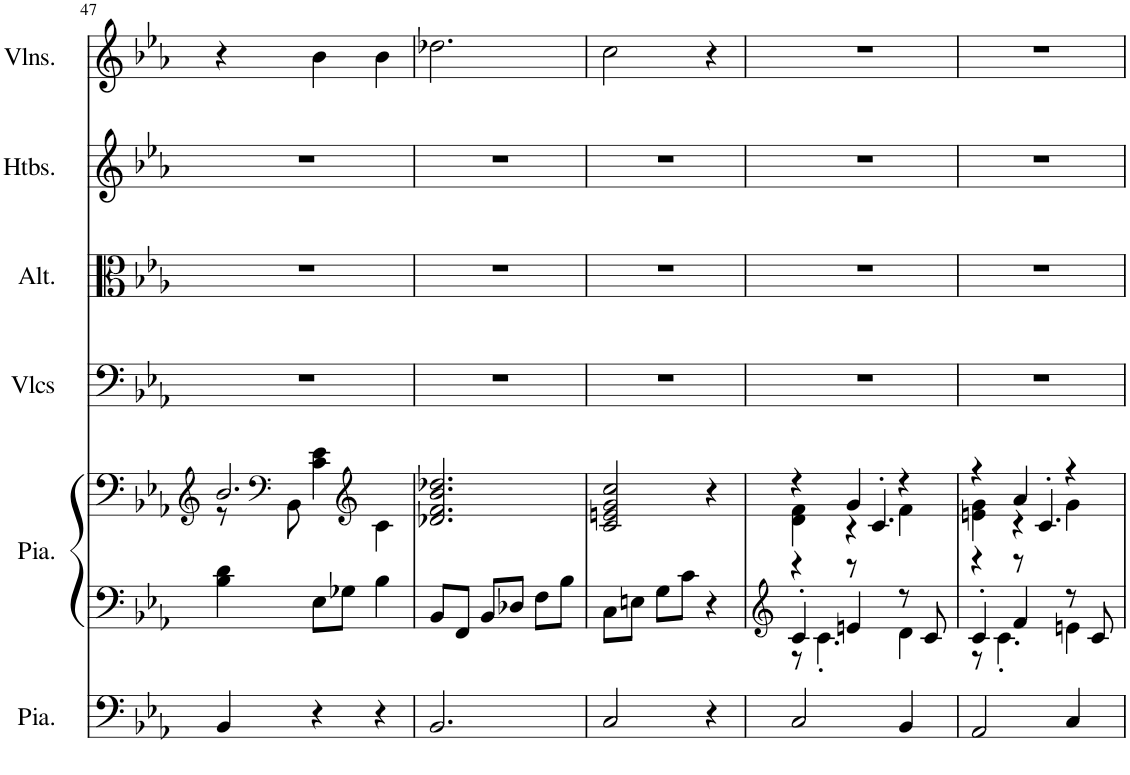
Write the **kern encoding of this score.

**kern	**kern	**kern	**kern	**kern	**kern	**kern
*part6	*part5	*part5	*part4	*part3	*part2	*part1
*staff7	*staff6	*staff5	*staff4	*staff3	*staff2	*staff1
*I"Piano, Pedals	*I"Piano, Organ	*	*I"Violoncelles, Bass	*I"Altos, Tenor	*I"Hautbois, Alto	*I"Violons, Soprano
*I'Pia.	*I'Pia.	*	*I'Vlcs	*I'Alt.	*I'Htbs.	*I'Vlns.
!!LO:PB:g=z
*clefF4	*clefF4	*clefG2	*clefF4	*clefC3	*clefG2	*clefG2
*k[b-e-a-]	*k[b-e-a-]	*k[b-e-a-]	*k[b-e-a-]	*k[b-e-a-]	*k[b-e-a-]	*k[b-e-a-]
*M3/4	*M3/4	*M3/4	*M3/4	*M3/4	*M3/4	*M3/4
=47	=47	=47	=47	=47	=47	=47
*	*	*^	*	*	*	*
4BB-/	4B-\ 4d\	2.b-/	8r	2.r	2.r	2.r	4r
*	*	*clefF4	*	*	*	*	*
.	.	.	8BB-\	.	.	.	.
4r	8E-\L	.	4c\ 4e-\	.	.	.	4b-\
.	8G-X\J	.	.	.	.	.	.
*	*	*clefG2	*	*	*	*	*
4r	4B-\	.	4c\	.	.	.	4b-\
*	*	*v	*v	*	*	*	*
=48	=48	=48	=48	=48	=48	=48
2.BB-/	8BB-/L	2.d-X/ 2.f/ 2.b-/ 2.dd-X/	2.r	2.r	2.r	2.dd-X\
.	8FF/J	.	.	.	.	.
.	8BB-/L	.	.	.	.	.
.	8D-X/J	.	.	.	.	.
.	8F\L	.	.	.	.	.
.	8B-\J	.	.	.	.	.
=49	=49	=49	=49	=49	=49	=49
2C/	8C\L	2c/ 2en/ 2g/ 2cc/	2.r	2.r	2.r	2cc\
.	8En\J	.	.	.	.	.
.	8G\L	.	.	.	.	.
.	8c\J	.	.	.	.	.
4r	4r	4r	.	.	.	4r
=50	=50	=50	=50	=50	=50	=50
*	*clefG2	*	*	*	*	*
*	*^	*^	*	*	*	*
*	*	*	*	*^	*	*	*	*
2C/	4c'/	8r	4r	4d\ 4f\	4r	2.r	2.r	2.r	2.r
.	.	4.c'\	.	.	.	.	.	.	.
.	4en/	.	4g/	4r	8r	.	.	.	.
.	.	.	.	.	4.c'/	.	.	.	.
4BB-/	8r	4d\	4r	4f\	.	.	.	.	.
.	8c/	.	.	.	.	.	.	.	.
=51	=51	=51	=51	=51	=51	=51	=51	=51	=51
2AA-/	4c'/	8r	4r	4en\ 4g\	4r	2.r	2.r	2.r	2.r
.	.	4.c'\	.	.	.	.	.	.	.
.	4f/	.	4a-/	4r	8r	.	.	.	.
.	.	.	.	.	4.c'/	.	.	.	.
4C/	8r	4en\	4r	4g\	.	.	.	.	.
.	8c/	.	.	.	.	.	.	.	.
*	*v	*v	*	*	*	*	*	*	*
*	*	*v	*v	*v	*	*	*	*
=	=	=	=	=	=	=
*-	*-	*-	*-	*-	*-	*-
